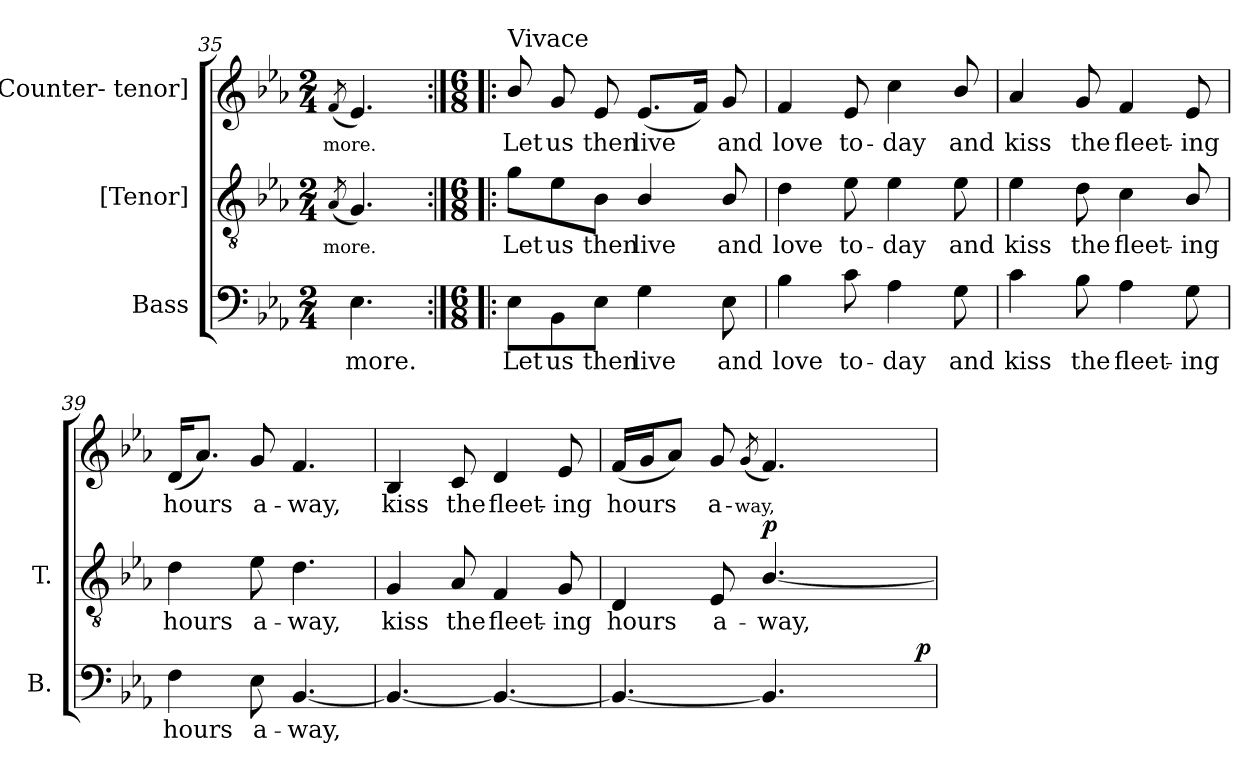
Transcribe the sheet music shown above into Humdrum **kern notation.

**kern	**text	**dynam	**kern	**text	**dynam	**kern	**text
*part3	*part3	*part3	*part2	*part2	*part2	*part1	*part1
*staff3	*staff3	*staff3	*staff2	*staff2	*staff2	*staff1	*staff1
*I"Bass	*	*	*I"[Tenor]	*	*	*I"[Counter- tenor]	*
*I'B.	*	*	*I'T.	*	*	*	*
*clefF4	*	*	*clefGv2	*	*	*clefG2	*
*	*	*	*ITrd7c12	*	*	*	*
*k[b-e-a-]	*	*	*k[b-e-a-]	*	*	*k[b-e-a-]	*
*E-:	*	*	*E-:	*	*	*E-:	*
*M2/4	*	*	*M2/4	*	*	*M2/4	*
=35	=35	=35	=35	=35	=35	=35	=35
!	!	!	!	!	!	!	!LO:LY:b:color=#000000
!	!	!	!	!LO:LY:b:color=#000000	!	!	!
.	.	.	(8qAA-i/	more.	.	(8qfi/	more.
!	!LO:LY:b:color=#000000	!	!	!	!	!	!
4.E-i\	more.	.	4.GGi/)	.	.	4.e-i/)	.
!!LO:LB:g=z
=36:|!|:	=36:|!|:	=36:|!|:	=36:|!|:	=36:|!|:	=36:|!|:	=36:|!|:	=36:|!|:
*M6/8	*	*	*M6/8	*	*	*M6/8	*
!	!LO:LY:b:color=#000000	!	!	!	!	!	!
!	!	!	!	!LO:LY:b:color=#000000	!	!	!
!	!	!	!	!	!	!LO:TX:a:t=Vivace	!
!	!	!	!	!	!	!	!LO:LY:b:color=#000000
8E-i\L	Let	.	8Gi\L	Let	.	8b-i/	Let
!	!LO:LY:b:color=#000000	!	!	!	!	!	!
!	!	!	!	!LO:LY:b:color=#000000	!	!	!
!	!	!	!	!	!	!	!LO:LY:b:color=#000000
8BB-i\	us	.	8E-i\	us	.	8gi/	us
!	!LO:LY:b:color=#000000	!	!	!	!	!	!
!	!	!	!	!LO:LY:b:color=#000000	!	!	!
!	!	!	!	!	!	!	!LO:LY:b:color=#000000
8E-i\J	then	.	8BB-i\J	then	.	8e-i/	then
!	!LO:LY:b:color=#000000	!	!	!	!	!	!
!	!	!	!	!LO:LY:b:color=#000000	!	!	!
!	!	!	!	!	!	!	!LO:LY:b:color=#000000
4Gi\	live	.	4BB-i/	live	.	(8.e-i/L	live
.	.	.	.	.	.	16fi/Jk)	.
!	!LO:LY:b:color=#000000	!	!	!	!	!	!
!	!	!	!	!LO:LY:b:color=#000000	!	!	!
!	!	!	!	!	!	!	!LO:LY:b:color=#000000
8E-i\	and	.	8BB-i/	and	.	8gi/	and
=37	=37	=37	=37	=37	=37	=37	=37
!	!LO:LY:b:color=#000000	!	!	!	!	!	!
!	!	!	!	!LO:LY:b:color=#000000	!	!	!
!	!	!	!	!	!	!	!LO:LY:b:color=#000000
4B-i\	love	.	4Di\	love	.	4fi/	love
!	!LO:LY:b:color=#000000	!	!	!	!	!	!
!	!	!	!	!LO:LY:b:color=#000000	!	!	!
!	!	!	!	!	!	!	!LO:LY:b:color=#000000
8ci\	to-	.	8E-i\	to-	.	8e-i/	to-
!	!LO:LY:b:color=#000000	!	!	!	!	!	!
!	!	!	!	!LO:LY:b:color=#000000	!	!	!
!	!	!	!	!	!	!	!LO:LY:b:color=#000000
4A-i\	-day	.	4E-i\	-day	.	4cci\	-day
!	!LO:LY:b:color=#000000	!	!	!	!	!	!
!	!	!	!	!LO:LY:b:color=#000000	!	!	!
!	!	!	!	!	!	!	!LO:LY:b:color=#000000
8Gi\	and	.	8E-i\	and	.	8b-i/	and
=38	=38	=38	=38	=38	=38	=38	=38
!	!LO:LY:b:color=#000000	!	!	!	!	!	!
!	!	!	!	!LO:LY:b:color=#000000	!	!	!
!	!	!	!	!	!	!	!LO:LY:b:color=#000000
4ci\	kiss	.	4E-i\	kiss	.	4a-i/	kiss
!	!LO:LY:b:color=#000000	!	!	!	!	!	!
!	!	!	!	!LO:LY:b:color=#000000	!	!	!
!	!	!	!	!	!	!	!LO:LY:b:color=#000000
8B-i\	the	.	8Di\	the	.	8gi/	the
!	!LO:LY:b:color=#000000	!	!	!	!	!	!
!	!	!	!	!LO:LY:b:color=#000000	!	!	!
!	!	!	!	!	!	!	!LO:LY:b:color=#000000
4A-i\	fleet-	.	4Ci\	fleet-	.	4fi/	fleet-
!	!LO:LY:b:color=#000000	!	!	!	!	!	!
!	!	!	!	!LO:LY:b:color=#000000	!	!	!
!	!	!	!	!	!	!	!LO:LY:b:color=#000000
8Gi\	-ing	.	8BB-i/	-ing	.	8e-i/	-ing
=39	=39	=39	=39	=39	=39	=39	=39
!	!LO:LY:b:color=#000000	!	!	!	!	!	!
!	!	!	!	!LO:LY:b:color=#000000	!	!	!
!	!	!	!	!	!	!	!LO:LY:b:color=#000000
4Fi\	hours	.	4Di\	hours	.	(16di/KL	hours
.	.	.	.	.	.	8.a-i/J)	.
!	!LO:LY:b:color=#000000	!	!	!	!	!	!
!	!	!	!	!LO:LY:b:color=#000000	!	!	!
!	!	!	!	!	!	!	!LO:LY:b:color=#000000
8E-i\	a-	.	8E-i\	a-	.	8gi/	a-
!	!LO:LY:b:color=#000000	!	!	!	!	!	!
!	!	!	!	!LO:LY:b:color=#000000	!	!	!
!	!	!	!	!	!	!	!LO:LY:b:color=#000000
[4.BB-i/	-way,	.	4.Di\	-way,	.	4.fi/	-way,
=40	=40	=40	=40	=40	=40	=40	=40
!	!	!	!	!LO:LY:b:color=#000000	!	!	!
!	!	!	!	!	!	!	!LO:LY:b:color=#000000
4.BB-i/_	.	.	4GGi/	kiss	.	4B-i/	kiss
!	!	!	!	!LO:LY:b:color=#000000	!	!	!
!	!	!	!	!	!	!	!LO:LY:b:color=#000000
.	.	.	8AA-i/	the	.	8ci/	the
!	!	!	!	!LO:LY:b:color=#000000	!	!	!
!	!	!	!	!	!	!	!LO:LY:b:color=#000000
4.BB-i/_	.	.	4FFi/	fleet-	.	4di/	fleet-
!	!	!	!	!LO:LY:b:color=#000000	!	!	!
!	!	!	!	!	!	!	!LO:LY:b:color=#000000
.	.	.	8GGi/	-ing	.	8e-i/	-ing
=41	=41	=41	=41	=41	=41	=41	=41
!	!	!	!	!LO:LY:b:color=#000000	!	!	!
!	!	!	!	!	!	!	!LO:LY:b:color=#000000
*^	*	*	*	*	*	*	*
4.BB-i/_	2ryy	.	.	4DDi/	hours	.	(16fi/LL	hours
.	.	.	.	.	.	.	16gi/J	.
.	.	.	.	.	.	.	8a-i/J)	.
!	!	!	!	!	!LO:LY:b:color=#000000	!	!	!
!	!	!	!	!	!	!	!	!LO:LY:b:color=#000000
.	.	.	.	8EE-i/	a-	.	8gi/	a-
!	!	!	!	!	!	!	!	!LO:LY:b:color=#000000
.	.	.	.	.	.	.	(8qgi/	-way,
!	!	!	!	!	!LO:LY:b:color=#000000	!	!	!
4.BB-i/]	.	.	.	[4.BB-i/	-way,	p	4.fi/)	.
.	8ryy	.	.	.	.	.	.	.
.	16ryy	.	.	.	.	.	.	.
.	32ryy	.	.	.	.	.	.	.
.	64ryy	.	.	.	.	.	.	.
.	128...ryy	.	.	.	.	.	.	.
.	1024ryy	.	p	.	.	.	.	.
*v	*v	*	*	*	*	*	*	*
=	=	=	=	=	=	=	=
*-	*-	*-	*-	*-	*-	*-	*-
